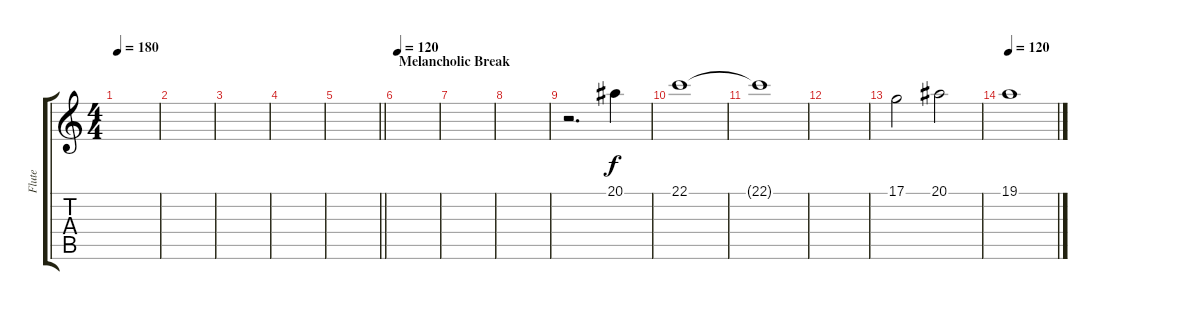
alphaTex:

\track ("Flute" "Flute") {instrument shakuhachi}
\staff {score tabs}
\tuning (D4 A3 F3 C3 G2 D2) {hide}
\ts (4 4)
\tempo 180
\clef g2
\ks c
|
|
|
|
\barLineRight lightlight
|
\section ("" "Melancholic Break")
\tempo 120
|
|
|
r.2{d volume 12} 20.1.4 |
22.1.1 |
22.1{t}.1{volume 2} |
|
17.1.2 20.1.2 |
\tempo 120
19.1.1{volume 4}
